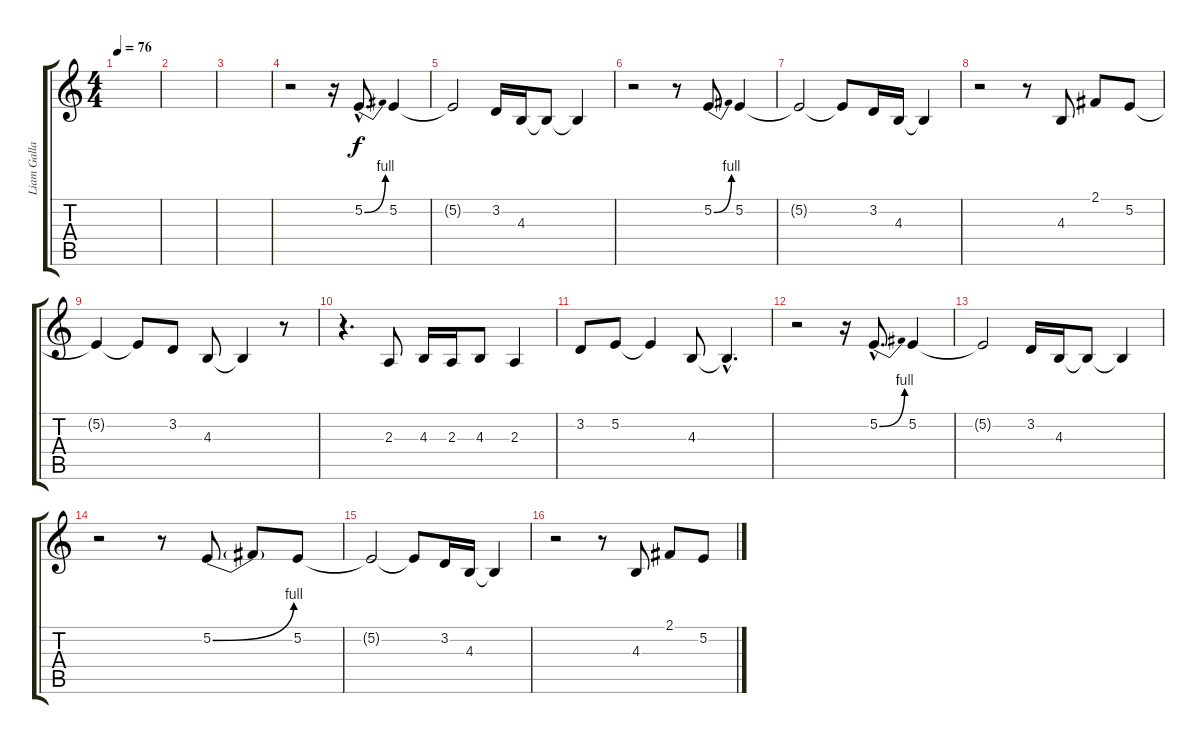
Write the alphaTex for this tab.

\track ("Liam Gallagher" "Liam Galla") {instrument viola}
\staff {score tabs}
\tuning (E4 B3 G3 D3 A2 E2) {hide}
\ts (4 4)
\tempo 76
\clef g2
\ks c
|
|
|
r.2 r.16 5.2{be (bend 0 0 60 4) hac}.8{d} 5.2.4 |
5.2{t}.2 3.2.16 4.3.16 4.3{t}.8 4.3{t}.4 |
r.2 r.8 5.2{be (bend 0 0 60 4)}.8 5.2.4 |
5.2{t}.2 5.2{t}.8 3.2.16 4.3.16 4.3{t}.4 |
r.2 r.8 4.3.8 2.1.8 5.2.8 |
5.2{t}.4 5.2{t}.8 3.2.8 4.3.8 4.3{t}.4 r.8 |
r.4{d} 2.3.8 4.3.16 2.3.16 4.3.8 2.3.4 |
3.2.8 5.2.8 5.2{t}.4 4.3.8 4.3{hac t}.4{d} |
r.2 r.16 5.2{be (bend 0 0 60 4) hac}.8{d} 5.2.4 |
5.2{t}.2 3.2.16 4.3.16 4.3{t}.8 4.3{t}.4 |
r.2 r.8 5.2{be (bend 0 0 60 4)}.8 5.2{t}.8 5.2.8 |
5.2{t}.2 5.2{t}.8 3.2.16 4.3.16 4.3{t}.4 |
r.2 r.8 4.3.8 2.1.8 5.2.8
